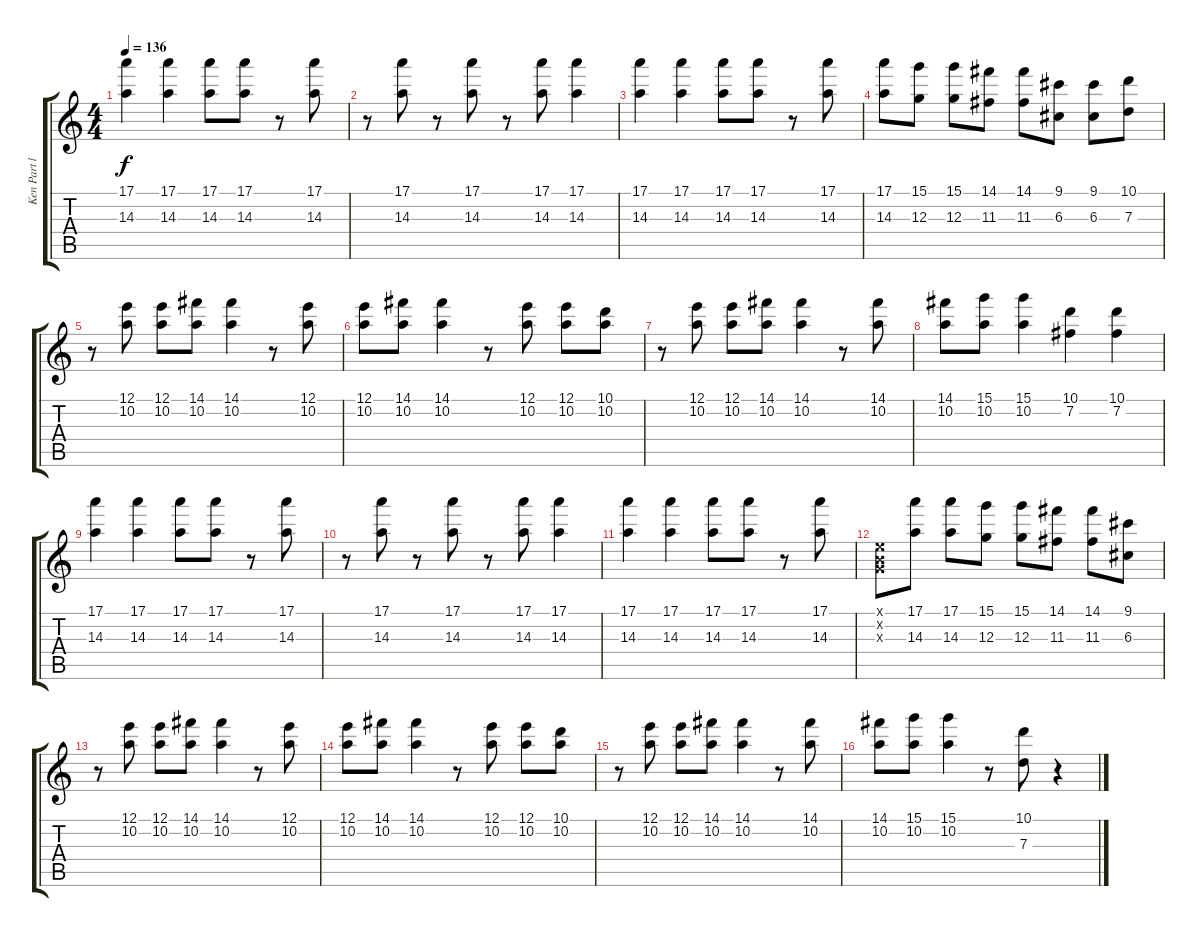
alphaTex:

\track ("Ken Part ll" "Ken Part l") {instrument electricguitarclean}
\staff {score tabs}
\tuning (E4 B3 G3 D3 A2 E2) {hide}
\ts (4 4)
\tempo 136
\clef g2
\ks c
(17.1 14.3).4{dy f} (17.1 14.3).4 (17.1 14.3).8 (17.1 14.3).8 r.8 (17.1 14.3).8 |
r.8 (17.1 14.3).8 r.8 (17.1 14.3).8 r.8 (17.1 14.3).8 (17.1 14.3).4 |
(17.1 14.3).4 (17.1 14.3).4 (17.1 14.3).8 (17.1 14.3).8 r.8 (17.1 14.3).8 |
(17.1 14.3).8 (15.1 12.3).8 (15.1 12.3).8 (14.1 11.3).8 (14.1 11.3).8 (9.1 6.3).8 (9.1 6.3).8 (10.1 7.3).8 |
r.8 (12.1 10.2).8 (12.1 10.2).8 (14.1 10.2).8 (14.1 10.2).4 r.8 (12.1 10.2).8 |
(12.1 10.2).8 (14.1 10.2).8 (14.1 10.2).4 r.8 (12.1 10.2).8 (12.1 10.2).8 (10.1 10.2).8 |
r.8 (12.1 10.2).8 (12.1 10.2).8 (14.1 10.2).8 (14.1 10.2).4 r.8 (14.1 10.2).8 |
(14.1 10.2).8 (15.1 10.2).8 (15.1 10.2).4 (10.1 7.2).4 (10.1 7.2).4 |
(17.1 14.3).4 (17.1 14.3).4 (17.1 14.3).8 (17.1 14.3).8 r.8 (17.1 14.3).8 |
r.8 (17.1 14.3).8 r.8 (17.1 14.3).8 r.8 (17.1 14.3).8 (17.1 14.3).4 |
(17.1 14.3).4 (17.1 14.3).4 (17.1 14.3).8 (17.1 14.3).8 r.8 (17.1 14.3).8 |
(0.1{x} 0.2{x} 0.3{x}).8 (17.1 14.3).8 (17.1 14.3).8 (15.1 12.3).8 (15.1 12.3).8 (14.1 11.3).8 (14.1 11.3).8 (9.1 6.3).8 |
r.8 (12.1 10.2).8 (12.1 10.2).8 (14.1 10.2).8 (14.1 10.2).4 r.8 (12.1 10.2).8 |
(12.1 10.2).8 (14.1 10.2).8 (14.1 10.2).4 r.8 (12.1 10.2).8 (12.1 10.2).8 (10.1 10.2).8 |
r.8 (12.1 10.2).8 (12.1 10.2).8 (14.1 10.2).8 (14.1 10.2).4 r.8 (14.1 10.2).8 |
(14.1 10.2).8 (15.1 10.2).8 (15.1 10.2).4 r.8 (10.1 7.3).8 r.4
